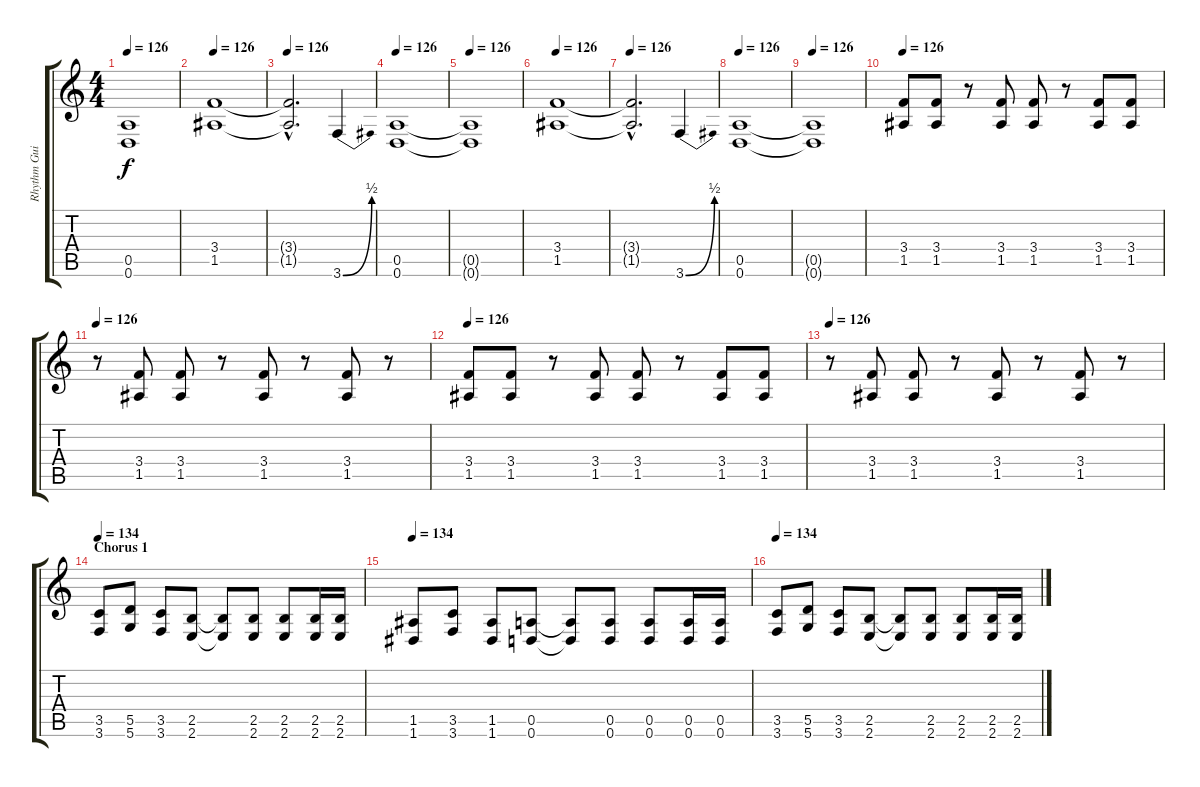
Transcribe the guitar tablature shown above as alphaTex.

\track ("Rhythm Guitar 2" "Rhythm Gui") {instrument overdrivenguitar}
\staff {score tabs}
\tuning (E4 B3 G3 D3 A2 D2) {hide}
\ts (4 4)
\tempo 126
\clef g2
\ks c
(0.5{t} 0.6{t}).1{dy f} |
\tempo 126
(3.4 1.5).1 |
\tempo 126
(3.4{hac t} 1.5{hac t}).2{d} 3.6{be (bend 0 0 60 2)}.4 |
\tempo 126
(0.5 0.6).1 |
\tempo 126
(0.5{t} 0.6{t}).1 |
\tempo 126
(3.4 1.5).1 |
\tempo 126
(3.4{hac t} 1.5{hac t}).2{d} 3.6{be (bend 0 0 60 2)}.4 |
\tempo 126
(0.5 0.6).1 |
\tempo 126
(0.5{t} 0.6{t}).1 |
\tempo 126
(3.4 1.5).8 (3.4 1.5).8 r.8 (3.4 1.5).8 (3.4 1.5).8 r.8 (3.4 1.5).8 (3.4 1.5).8 |
\tempo 126
r.8 (3.4 1.5).8 (3.4 1.5).8 r.8 (3.4 1.5).8 r.8 (3.4 1.5).8 r.8 |
\tempo 126
(3.4 1.5).8 (3.4 1.5).8 r.8 (3.4 1.5).8 (3.4 1.5).8 r.8 (3.4 1.5).8 (3.4 1.5).8 |
\tempo 126
r.8 (3.4 1.5).8 (3.4 1.5).8 r.8 (3.4 1.5).8 r.8 (3.4 1.5).8 r.8 |
\section ("" "Chorus 1")
\tempo 134
(3.5 3.6).8 (5.5 5.6).8 (3.5 3.6).8 (2.5 2.6).8 (2.5{t} 2.6{t}).8 (2.5 2.6).8 (2.5 2.6).8 (2.5 2.6).16 (2.5 2.6).16 |
\tempo 134
(1.5 1.6).8 (3.5 3.6).8 (1.5 1.6).8 (0.5 0.6).8 (0.5{t} 0.6{t}).8 (0.5 0.6).8 (0.5 0.6).8 (0.5 0.6).16 (0.5 0.6).16 |
\tempo 134
(3.5 3.6).8 (5.5 5.6).8 (3.5 3.6).8 (2.5 2.6).8 (2.5{t} 2.6{t}).8 (2.5 2.6).8 (2.5 2.6).8 (2.5 2.6).16 (2.5 2.6).16
